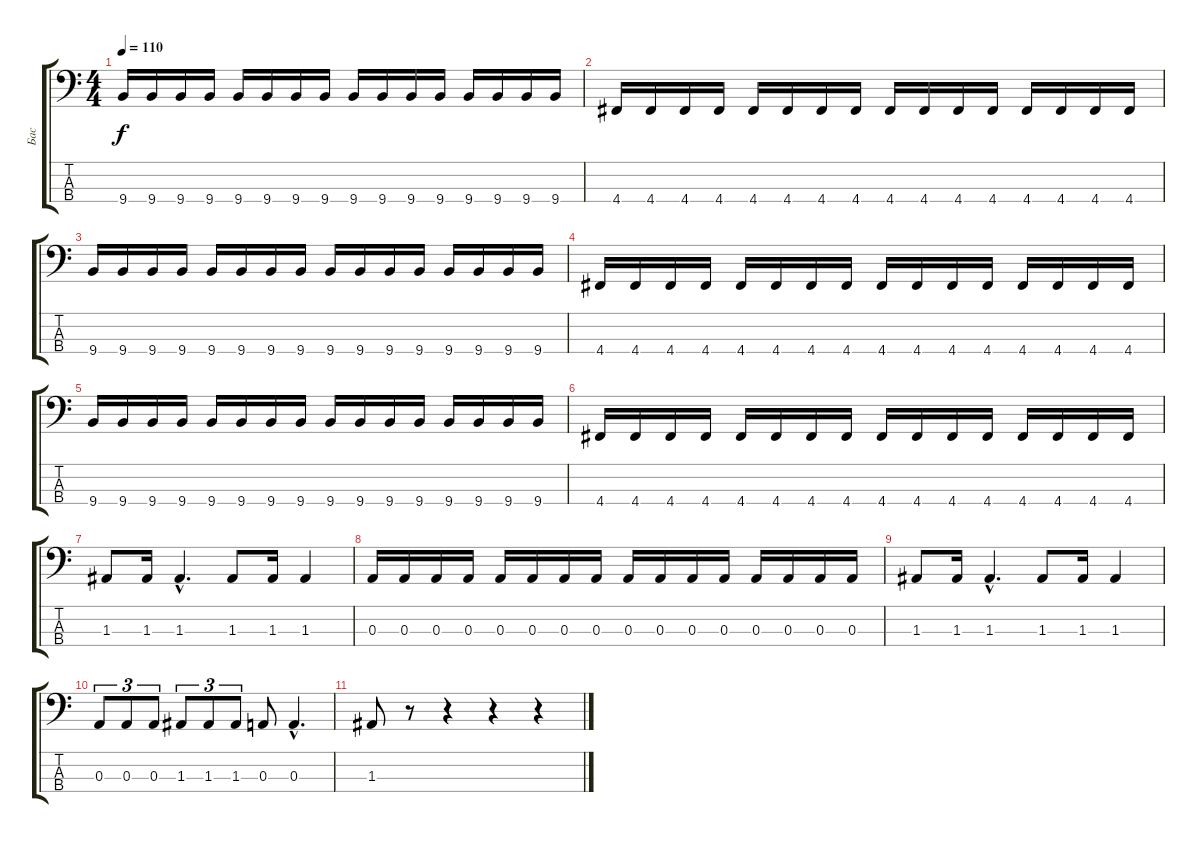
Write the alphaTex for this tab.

\track ("Бас" "Бас") {instrument electricbasspick}
\staff {score tabs}
\tuning (G2 D2 A1 D1) {hide}
\ts (4 4)
\tempo 110
\clef f4
\ks c
9.4.16{dy f} 9.4.16 9.4.16 9.4.16 9.4.16 9.4.16 9.4.16 9.4.16 9.4.16 9.4.16 9.4.16 9.4.16 9.4.16 9.4.16 9.4.16 9.4.16 |
4.4.16 4.4.16 4.4.16 4.4.16 4.4.16 4.4.16 4.4.16 4.4.16 4.4.16 4.4.16 4.4.16 4.4.16 4.4.16 4.4.16 4.4.16 4.4.16 |
9.4.16 9.4.16 9.4.16 9.4.16 9.4.16 9.4.16 9.4.16 9.4.16 9.4.16 9.4.16 9.4.16 9.4.16 9.4.16 9.4.16 9.4.16 9.4.16 |
4.4.16 4.4.16 4.4.16 4.4.16 4.4.16 4.4.16 4.4.16 4.4.16 4.4.16 4.4.16 4.4.16 4.4.16 4.4.16 4.4.16 4.4.16 4.4.16 |
9.4.16 9.4.16 9.4.16 9.4.16 9.4.16 9.4.16 9.4.16 9.4.16 9.4.16 9.4.16 9.4.16 9.4.16 9.4.16 9.4.16 9.4.16 9.4.16 |
4.4.16 4.4.16 4.4.16 4.4.16 4.4.16 4.4.16 4.4.16 4.4.16 4.4.16 4.4.16 4.4.16 4.4.16 4.4.16 4.4.16 4.4.16 4.4.16 |
1.3.8 1.3.16 1.3{hac}.4{d} 1.3.8 1.3.16 1.3.4 |
0.3.16 0.3.16 0.3.16 0.3.16 0.3.16 0.3.16 0.3.16 0.3.16 0.3.16 0.3.16 0.3.16 0.3.16 0.3.16 0.3.16 0.3.16 0.3.16 |
1.3.8 1.3.16 1.3{hac}.4{d} 1.3.8 1.3.16 1.3.4 |
0.3.8{tu (3 2)} 0.3.8{tu (3 2)} 0.3.8{tu (3 2)} 1.3.8{tu (3 2)} 1.3.8{tu (3 2)} 1.3.8{tu (3 2)} 0.3.8 0.3{hac}.4{d} |
1.3.8 r.8 r.4 r.4 r.4
